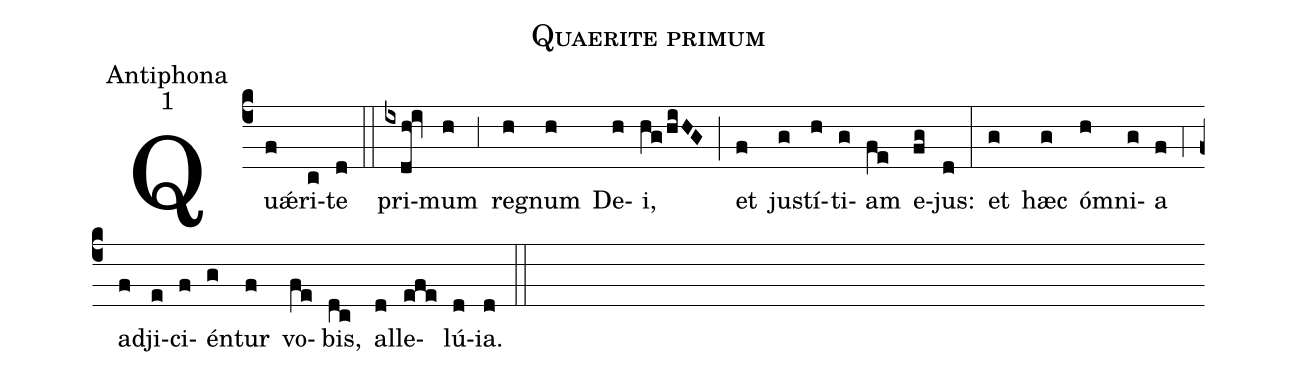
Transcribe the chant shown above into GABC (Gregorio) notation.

name:Quaerite primum;
office-part:Antiphona;
mode:1;
%%
(c4) Qu<sp>'ae</sp>(f)ri(c)te(d) (::)
pri(ixdh!iv)mum(h) (,3) re(h)gnum(h) De(h)i,(hg/hiHG) (;) et(f) ju(g)stí(h)ti(g)am(fe) e(fg)jus:(d) (:)
et(g) hæc(g) ó(h)mni(g)a(f) (,4) ad(f)ji(e)ci(f)én(g)tur(f) vo(fe)bis,(dc) al(d)le(efe)lú(d)ia.(d) (::)
